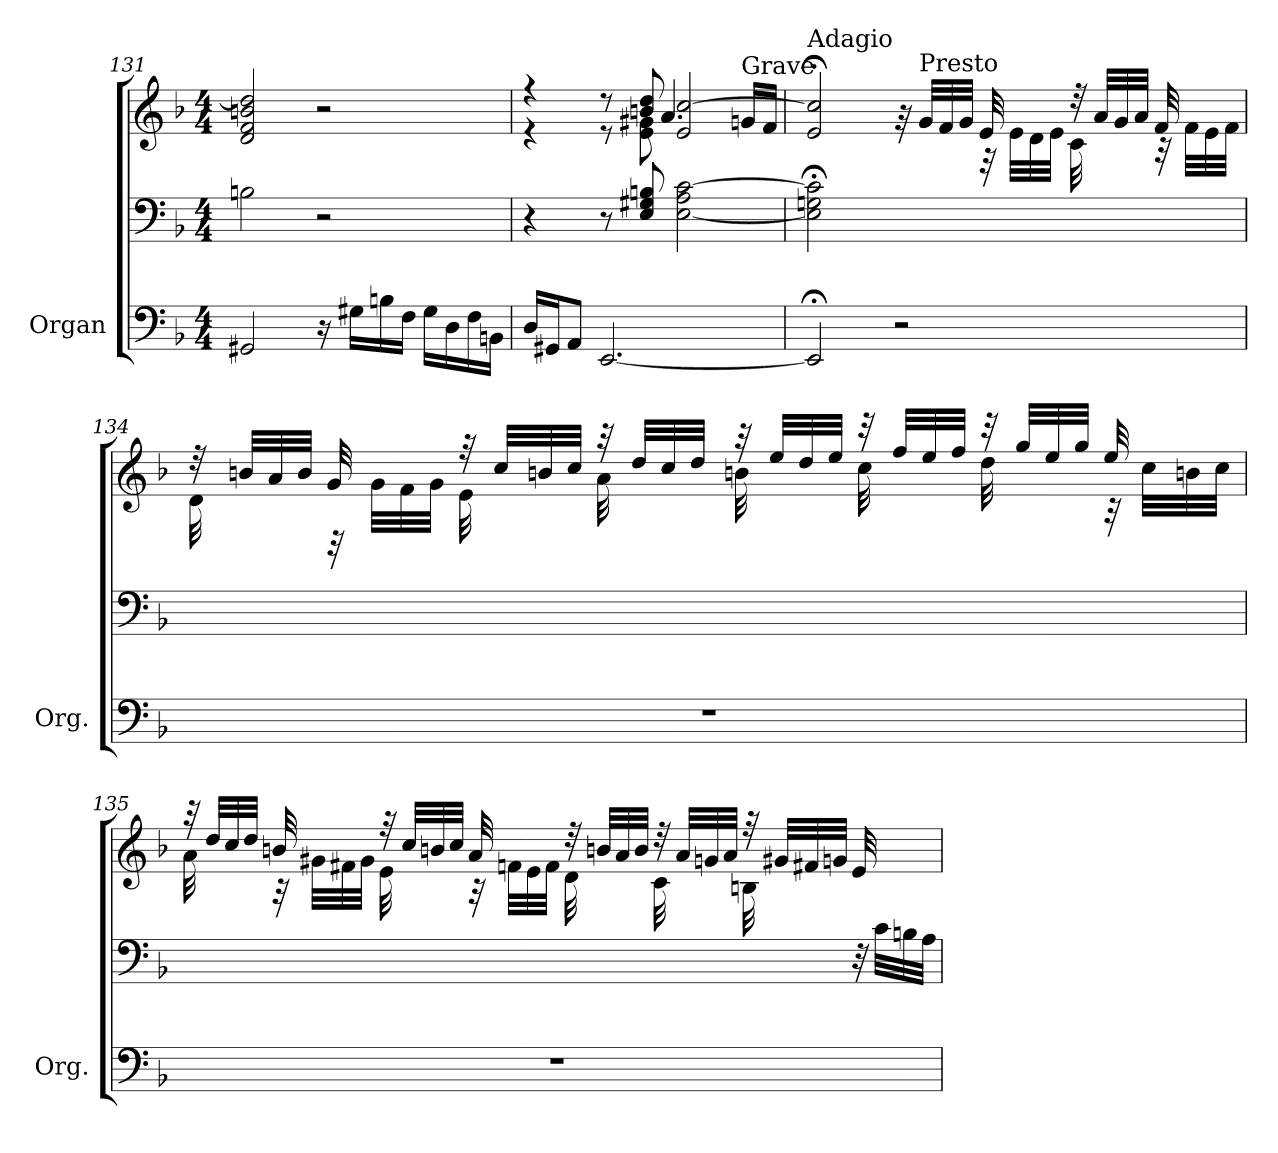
**kern	**kern	**kern
*part1	*part1	*part1
*staff3	*staff2	*staff1
*I"Organ	*	*
*I'Org.	*	*
*clefF4	*clefF4	*clefG2
*k[b-]	*k[b-]	*k[b-]
*F:	*F:	*F:
*M4/4	*M4/4	*M4/4
=131	=131	=131
2GG#X/	2Bn\	2d/ 2f/ 2bn/ 2dd/]
16r	2r	2r
16G#X\LL	.	.
16Bn\	.	.
16F\JJ	.	.
16G#\LL	.	.
16D\	.	.
16F\	.	.
16BBn\JJ	.	.
!!LO:PB:g=z
=132	=132	=132
*	*	*^
16D/LL	4r	4r	4r
16GG#X/J	.	.	.
8AA/J	.	.	.
[2.EE/	8r	8r	8r
.	8E/ 8G#X/ 8Bn/	8bn/ 8dd/	8e\ 8g#X\
.	[2E\ 2A\ [2c\	2e/ [2cc/	4.a/
!	!	!	!LO:TX:a:t=Grave
.	.	.	16gn/LL
.	.	.	16f/JJ
=133	=133	=133	=133
!	!	!LO:TX:a:t=Adagio	!
2EE;</]	2E\];< 2Gn\;< 2c\];<	2e/;< 2cc/];<	32ryy
*	*	*v	*v
2r	32ryy	32rg
!	!	!LO:TX:a:t=Presto
.	32ryy	32g/LLL
.	32ryy	32f/
.	32ryy	32g/JJJ
.	32rg	32e/
*	*	*^
.	8ryy	32ryy	32e\LLL
.	.	16ryy	32d\
.	.	.	32e\JJJ
.	.	32rdd	32c\
.	32ryy	32a/LLL	8ryy
.	16ryy	32g/	.
.	.	32a/JJJ	.
.	32rb	32f/	.
.	16.ryy	32ryy	32f\LLL
.	.	16ryy	32e\
.	.	.	32f\JJJ
!!LO:LB:g=z	!!
=134	=134	=134	=134
1r	32ryy	32rdd	32d\
.	32ryy	32bn/LLL	8ryy
.	32ryy	32a/	.
.	32ryy	32b/JJJ	.
.	32rb	32g/	.
.	8ryy	32ryy	32g\LLL
.	.	32ryy	32f\
.	.	32ryy	32g\JJJ
.	.	32rff	32e\
.	32ryy	32cc/LLL	16.ryy
.	32ryy	32bn/	.
.	32ryy	32cc/JJJ	.
.	32ryy	32raa	32a\
.	32ryy	32dd/LLL	16.ryy
.	32ryy	32cc/	.
.	32ryy	32dd/JJJ	.
.	32ryy	32raa	32bn\
.	32ryy	32ee/LLL	16.ryy
.	32ryy	32dd/	.
.	32ryy	32ee/JJJ	.
.	32ryy	32rccc	32cc\
.	32ryy	32ff/LLL	16.ryy
.	32ryy	32ee/	.
.	32ryy	32ff/JJJ	.
.	32ryy	32rccc	32dd\
.	32ryy	32gg/LLL	8ryy
.	32ryy	32ee/	.
.	32ryy	32gg/JJJ	.
.	32raa	32ee/	.
.	16.ryy	32ryy	32cc\LLL
.	.	16ryy	32bn\
.	.	.	32cc\JJJ
!!LO:PB:g=z	!!
=135	=135	=135	=135
1r	32ryy	32raa	32a\
.	32ryy	32dd/LLL	8ryy
.	32ryy	32cc/	.
.	32ryy	32dd/JJJ	.
.	32rb	32bn/	.
.	8ryy	32ryy	32g#X\LLL
.	.	32ryy	32f#X\
.	.	32ryy	32g#\JJJ
.	.	32rff	32e\
.	32ryy	32cc/LLL	8ryy
.	32ryy	32bn/	.
.	32ryy	32cc/JJJ	.
.	32rb	32a/	.
.	8ryy	32ryy	32fn\LLL
.	.	32ryy	32e\
.	.	32ryy	32f\JJJ
.	.	32rdd	32d\
.	32ryy	32bn/LLL	16.ryy
.	32ryy	32a/	.
.	32ryy	32b/JJJ	.
.	32ryy	32rdd	32c\
.	32ryy	32a/LLL	16.ryy
.	32ryy	32gn/	.
.	32ryy	32a/JJJ	.
.	32ryy	32r	32Bn\
.	32ryy	32g#X/LLL	8..ryy
.	32ryy	32f#X/	.
.	32ryy	32gn/JJJ	.
.	32r	32e/	.
.	32c\LLL	32ryy	.
.	32Bn\	32ryy	.
.	32A\JJJ	32ryy	.
*	*	*v	*v
=	=	=
*-	*-	*-
